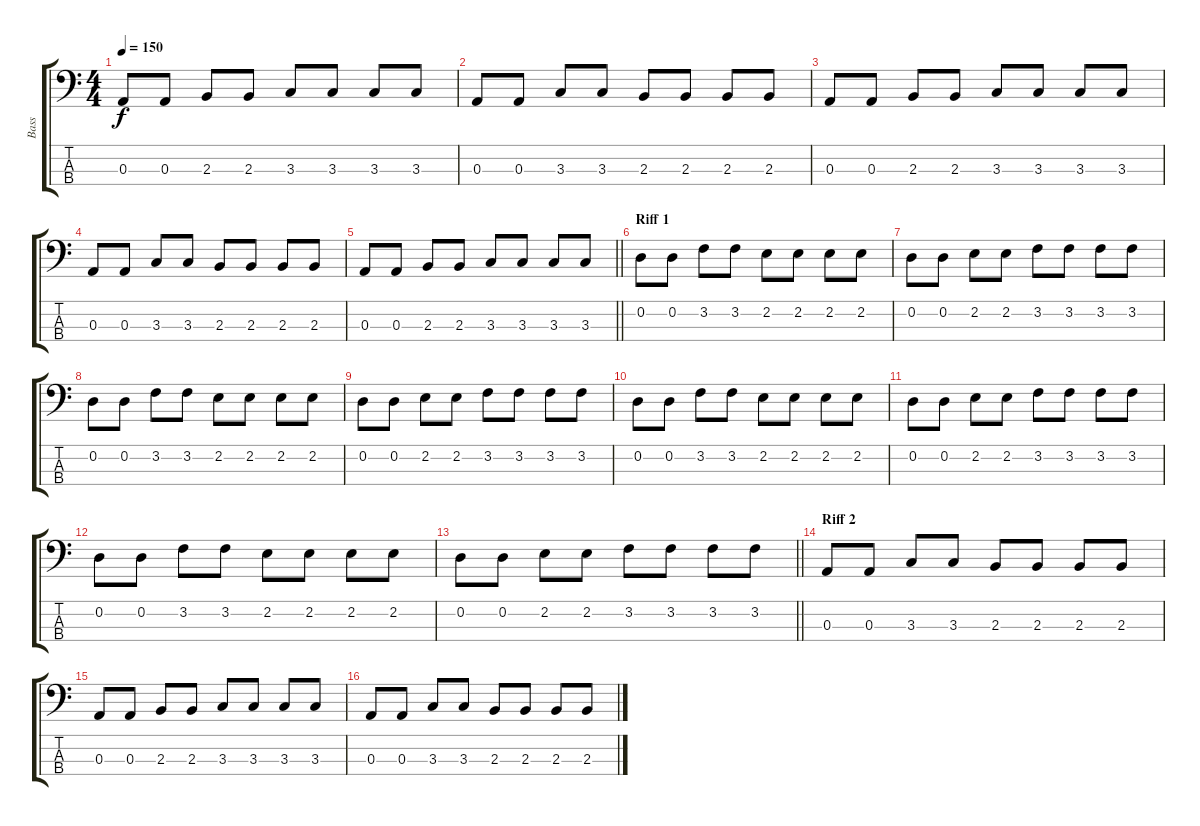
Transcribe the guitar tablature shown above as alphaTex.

\track ("Bass" "Bass") {instrument electricbassfinger}
\staff {score tabs}
\tuning (G2 D2 A1 E1) {hide}
\ts (4 4)
\tempo 150
\clef f4
\ks c
0.3.8{dy f} 0.3.8 2.3.8 2.3.8 3.3.8 3.3.8 3.3.8 3.3.8 |
0.3.8 0.3.8 3.3.8 3.3.8 2.3.8 2.3.8 2.3.8 2.3.8 |
0.3.8 0.3.8 2.3.8 2.3.8 3.3.8 3.3.8 3.3.8 3.3.8 |
0.3.8 0.3.8 3.3.8 3.3.8 2.3.8 2.3.8 2.3.8 2.3.8 |
\barLineRight lightlight
0.3.8 0.3.8 2.3.8 2.3.8 3.3.8 3.3.8 3.3.8 3.3.8 |
\section ("" "Riff 1")
0.2.8 0.2.8 3.2.8 3.2.8 2.2.8 2.2.8 2.2.8 2.2.8 |
0.2.8 0.2.8 2.2.8 2.2.8 3.2.8 3.2.8 3.2.8 3.2.8 |
0.2.8 0.2.8 3.2.8 3.2.8 2.2.8 2.2.8 2.2.8 2.2.8 |
0.2.8 0.2.8 2.2.8 2.2.8 3.2.8 3.2.8 3.2.8 3.2.8 |
0.2.8 0.2.8 3.2.8 3.2.8 2.2.8 2.2.8 2.2.8 2.2.8 |
0.2.8 0.2.8 2.2.8 2.2.8 3.2.8 3.2.8 3.2.8 3.2.8 |
0.2.8 0.2.8 3.2.8 3.2.8 2.2.8 2.2.8 2.2.8 2.2.8 |
\barLineRight lightlight
0.2.8 0.2.8 2.2.8 2.2.8 3.2.8 3.2.8 3.2.8 3.2.8 |
\section ("" "Riff 2")
0.3.8 0.3.8 3.3.8 3.3.8 2.3.8 2.3.8 2.3.8 2.3.8 |
0.3.8 0.3.8 2.3.8 2.3.8 3.3.8 3.3.8 3.3.8 3.3.8 |
0.3.8 0.3.8 3.3.8 3.3.8 2.3.8 2.3.8 2.3.8 2.3.8
